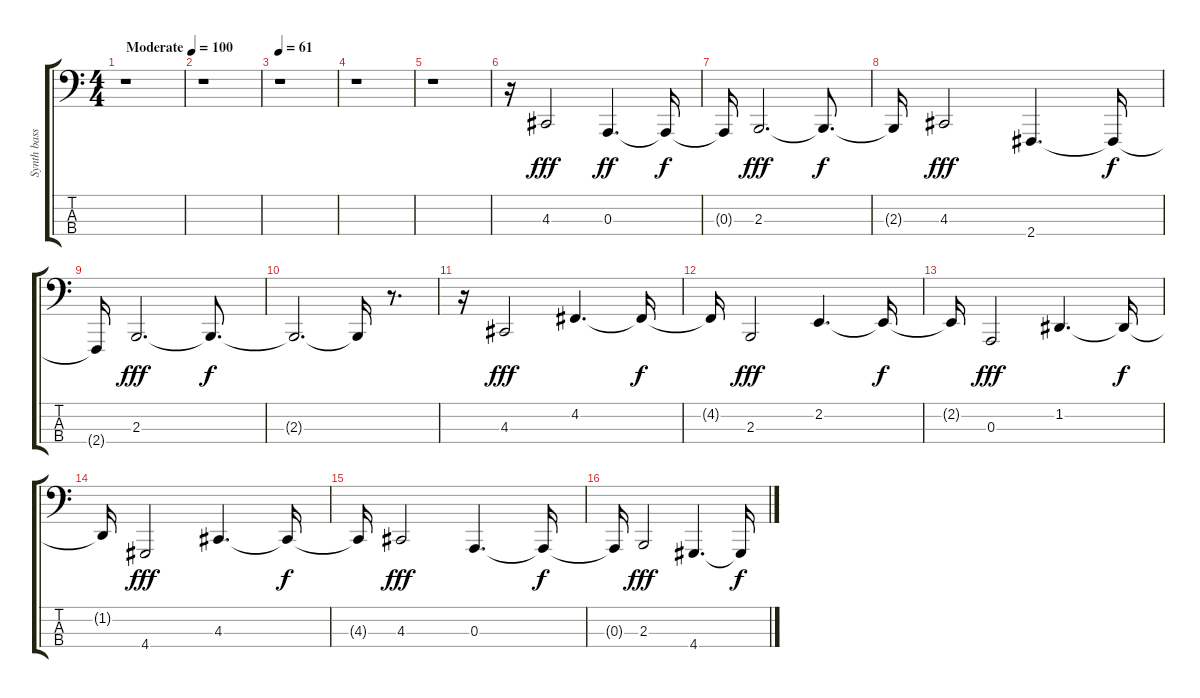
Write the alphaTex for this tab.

\track ("Synth bass 8" "Synth bass") {instrument pad3polysynth}
\staff {score tabs}
\tuning (G2 D2 A1 E1) {hide}
\ts (4 4)
\tempo (100 "Moderate")
\clef f4
\ks c
r.1{dy fff instrument pad3polysynth} |
r.1 |
\tempo 61
r.1 |
r.1 |
r.1 |
r.16 4.3.2 0.3.4{d dy ff} 0.3{t}.16{dy f} |
0.3{t}.16 2.3.2{d dy fff} 2.3{t}.8{d dy f} |
2.3{t}.16 4.3.2{dy fff} 2.4.4{d} 2.4{t}.16{dy f} |
2.4{t}.16 2.3.2{d dy fff} 2.3{t}.8{d dy f} |
2.3{t}.2{d} 2.3{t}.16 r.8{d} |
r.16 4.3.2{dy fff} 4.2.4{d} 4.2{t}.16{dy f} |
4.2{t}.16 2.3.2{dy fff} 2.2.4{d} 2.2{t}.16{dy f} |
2.2{t}.16 0.3.2{dy fff} 1.2.4{d} 1.2{t}.16{dy f} |
1.2{t}.16 4.4.2{dy fff} 4.3.4{d} 4.3{t}.16{dy f} |
4.3{t}.16 4.3.2{dy fff} 0.3.4{d} 0.3{t}.16{dy f} |
0.3{t}.16 2.3.2{dy fff} 4.4.4{d} 4.4{t}.16{dy f}
